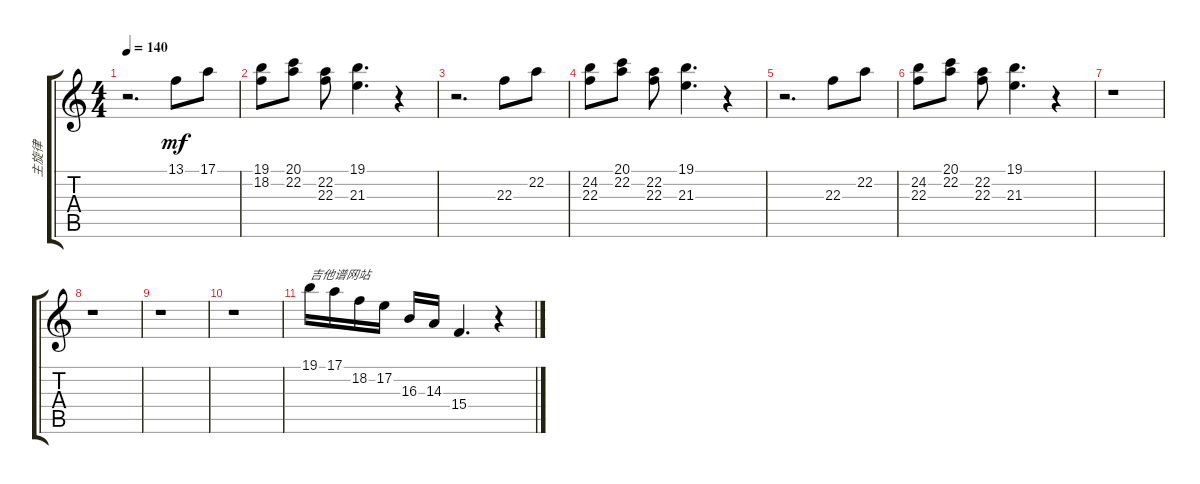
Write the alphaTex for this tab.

\track ("主旋律" "主旋律") {instrument orchestralharp}
\staff {score tabs}
\tuning (E4 B3 G3 D3 A2 E2) {hide}
\ts (4 4)
\tempo 140
\clef g2
\ks c
r.2{d dy mf} 13.1.8 17.1.8 |
(19.1 18.2).8 (20.1 22.2).8 (22.2 22.3).8 (19.1 21.3).4{d} r.4 |
r.2{d} 22.3.8 22.2.8 |
(24.2 22.3).8 (20.1 22.2).8 (22.2 22.3).8 (19.1 21.3).4{d} r.4 |
r.2{d} 22.3.8 22.2.8 |
(24.2 22.3).8 (20.1 22.2).8 (22.2 22.3).8 (19.1 21.3).4{d} r.4 |
r.1 |
r.1 |
r.1 |
r.1 |
19.1.16{txt "吉他谱网站"} 17.1.16 18.2.16 17.2.16 16.3.16 14.3.16 15.4.4{d} r.4
